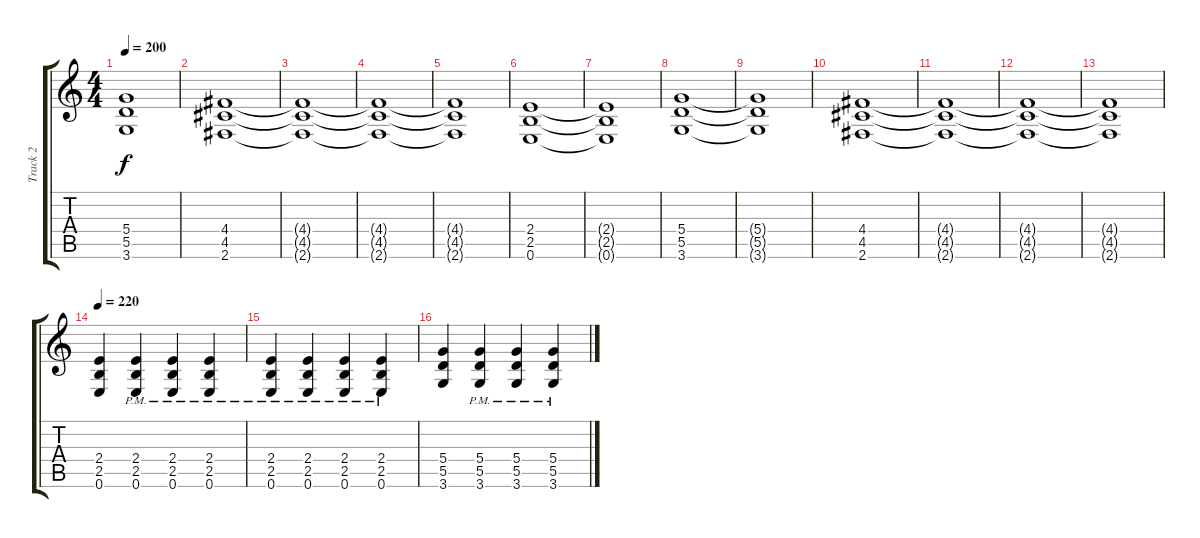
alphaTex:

\track ("Track 2" "Track 2") {instrument distortionguitar}
\staff {score tabs}
\tuning (E4 B3 G3 D3 A2 E2) {hide}
\ts (4 4)
\tempo 200
\clef g2
\ks c
(5.4{t} 5.5{t} 3.6{t}).1{dy f} |
(4.4 4.5 2.6).1 |
(4.4{t} 4.5{t} 2.6{t}).1 |
(4.4{t} 4.5{t} 2.6{t}).1 |
(4.4{t} 4.5{t} 2.6{t}).1 |
(2.4 2.5 0.6).1 |
(2.4{t} 2.5{t} 0.6{t}).1 |
(5.4 5.5 3.6).1 |
(5.4{t} 5.5{t} 3.6{t}).1 |
(4.4 4.5 2.6).1 |
(4.4{t} 4.5{t} 2.6{t}).1 |
(4.4{t} 4.5{t} 2.6{t}).1 |
(4.4{t} 4.5{t} 2.6{t}).1 |
\tempo 220
(2.4 2.5 0.6).4 (2.4{pm} 2.5{pm} 0.6{pm}).4 (2.4{pm} 2.5{pm} 0.6{pm}).4 (2.4{pm} 2.5{pm} 0.6{pm}).4 |
(2.4{pm} 2.5{pm} 0.6{pm}).4 (2.4{pm} 2.5{pm} 0.6{pm}).4 (2.4{pm} 2.5{pm} 0.6{pm}).4 (2.4{pm} 2.5{pm} 0.6{pm}).4 |
(5.4 5.5 3.6).4 (5.4{pm} 5.5{pm} 3.6{pm}).4 (5.4{pm} 5.5{pm} 3.6{pm}).4 (5.4{pm} 5.5{pm} 3.6{pm}).4
